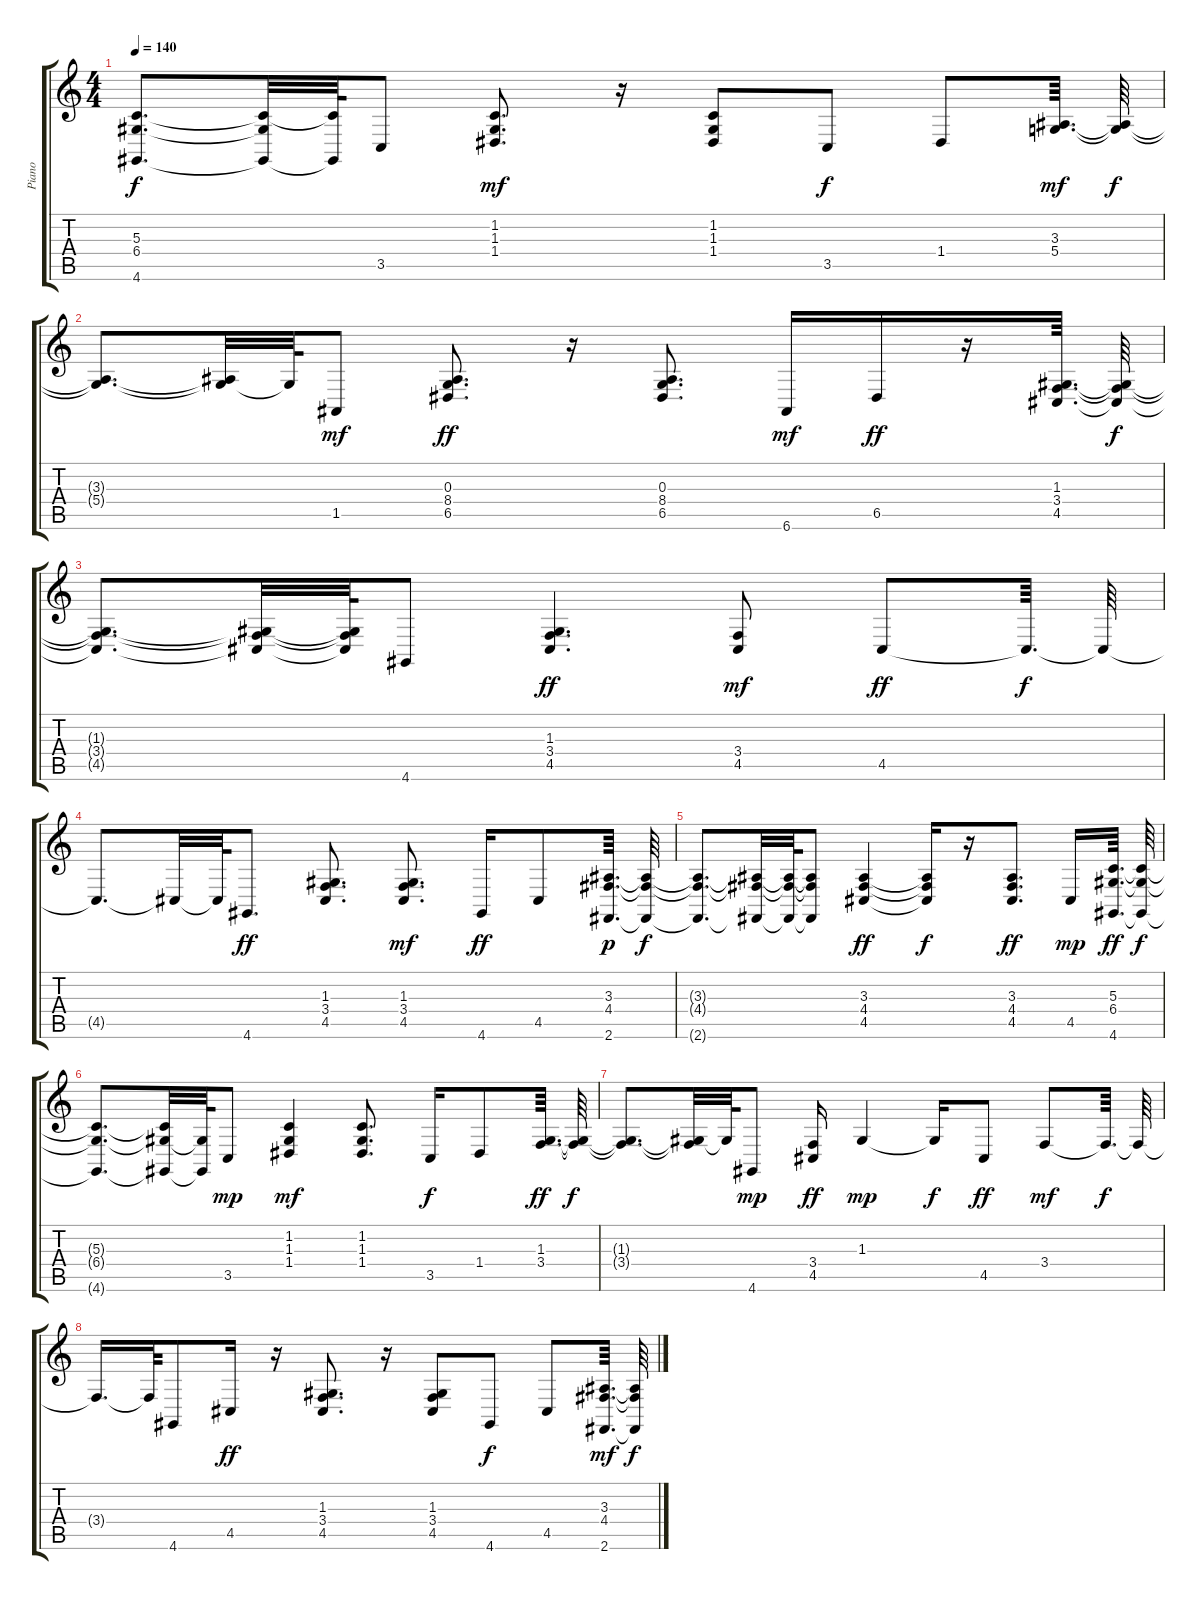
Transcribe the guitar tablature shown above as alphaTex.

\track ("Piano" "Piano") {instrument tangoaccordion}
\staff {score tabs}
\tuning (E4 B3 G3 D3 A2 E2) {hide}
\ts (4 4)
\tempo 140
\clef g2
\ks c
(5.3{t} 6.4{t} 4.6{t}).8{d dy f} (5.3{t} 6.4{t} 4.6{t}).32 (5.3{t} 4.6{t}).64 3.5.8 (1.2 1.3 1.4).8{d dy mf} r.16 (1.2 1.3 1.4).8 3.5.8{dy f} 1.4.8 (3.3 5.4).64{d dy mf} (3.3{t} 5.4{t}).64{dy f} |
(3.3{t} 5.4{t}).8{d} (3.3{t} 5.4{t}).32 5.4{t}.64 1.5.8{dy mf} (0.3 8.4 6.5).8{d dy ff} r.16 (0.3 8.4 6.5).8{d} 6.6.16{dy mf} 6.5.16{dy ff} r.16 (1.3 3.4 4.5).64{d} (1.3{t} 3.4{t} 4.5{t}).64{dy f} |
(1.3{t} 3.4{t} 4.5{t}).8{d} (1.3{t} 3.4{t} 4.5{t}).32 (1.3{t} 3.4{t} 4.5{t}).64 4.6.8 (1.3 3.4 4.5).4{d dy ff} (3.4 4.5).8{dy mf} 4.5.8{dy ff} 4.5{t}.64{d dy f} 4.5{t}.64 |
4.5{t}.8{d} 4.5{t}.32 4.5{t}.64 4.6.8{d dy ff} (1.3 3.4 4.5).8{d} (1.3 3.4 4.5).8{d dy mf} 4.6.16{dy ff} 4.5.8 (3.3 4.4 2.6).64{d dy p} (3.3{t} 4.4{t} 2.6{t}).64{dy f} |
(3.3{t} 4.4{t} 2.6{t}).8{d} (3.3{t} 4.4{t} 2.6{t}).32 (3.3{t} 4.4{t} 2.6{t}).64 (3.3{t} 4.4{t} 2.6{t}).8 (3.3 4.4 4.5).4{dy ff} (3.3{t} 4.4{t} 4.5{t}).16{dy f} r.16 (3.3 4.4 4.5).8{d dy ff} 4.5.16{dy mp} (5.3 6.4 4.6).64{d dy ff} (5.3{t} 6.4{t} 4.6{t}).64{dy f} |
(5.3{t} 6.4{t} 4.6{t}).8{d} (5.3{t} 6.4{t} 4.6{t}).32 (6.4{t} 4.6{t}).64 3.5.8{dy mp} (1.2 1.3 1.4).4{dy mf} (1.2 1.3 1.4).8{d} 3.5.16{dy f} 1.4.8 (1.3 3.4).64{d dy ff} (1.3{t} 3.4{t}).64{dy f} |
(1.3{t} 3.4{t}).8{d} (1.3{t} 3.4{t}).32 1.3{t}.64 4.6.8{dy mp} (3.4 4.5).16{dy ff} 1.3.4{dy mp} 1.3{t}.16{dy f} 4.5.8{dy ff} 3.4.8{dy mf} 3.4{t}.64{d dy f} 3.4{t}.64 |
3.4{t}.16{d} 3.4{t}.64 4.6.8 4.5.16{dy ff} r.16 (1.3 3.4 4.5).8{d} r.16 (1.3 3.4 4.5).8 4.6.8{dy f} 4.5.8 (3.3 4.4 2.6).64{d dy mf} (3.3{t} 4.4{t} 2.6{t}).64{dy f}
